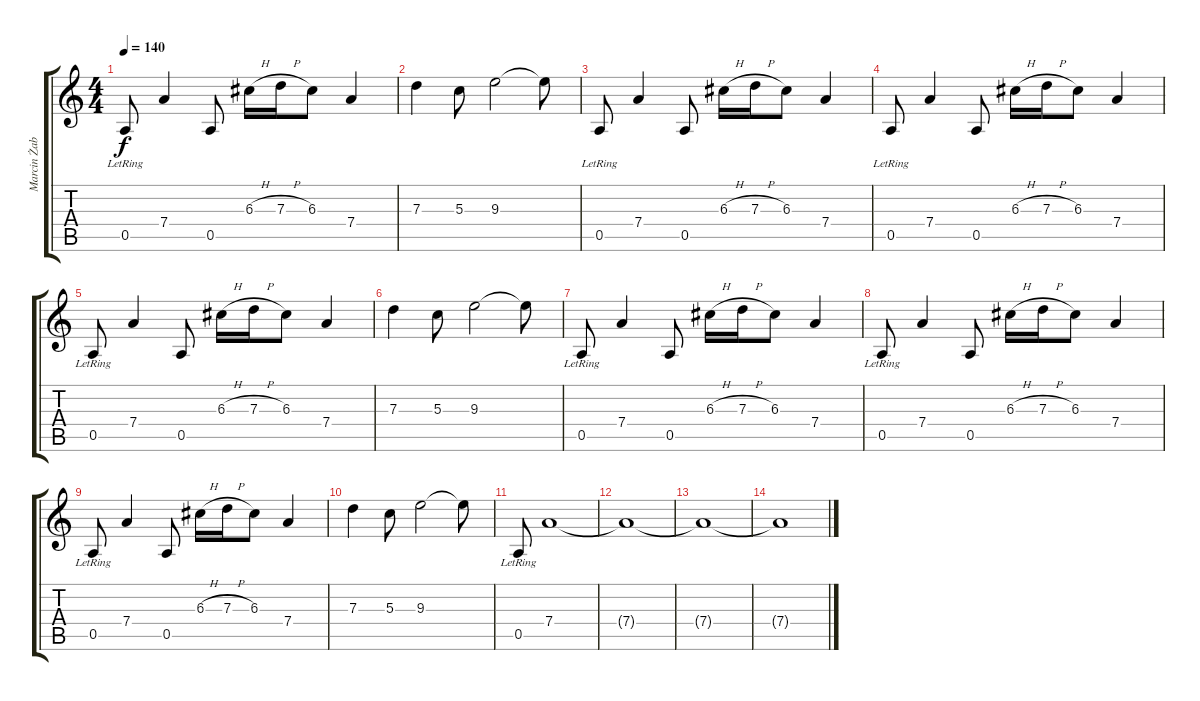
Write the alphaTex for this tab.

\track ("Marcin Żabiełowicz (Rytmiczna)" "Marcin Żab") {instrument overdrivenguitar}
\staff {score tabs}
\tuning (E4 B3 G3 D3 A2 E2) {hide}
\ts (4 4)
\tempo 140
\clef g2
\ks c
0.5{lr}.8{dy f} 7.4.4 0.5.8 6.3{h}.16 7.3{h}.16 6.3.8 7.4.4 |
7.3.4{instrument overdrivenguitar} 5.3.8 9.3.2 9.3{t}.8 |
0.5{lr}.8 7.4.4 0.5.8 6.3{h}.16 7.3{h}.16 6.3.8 7.4.4 |
0.5{lr}.8 7.4.4 0.5.8 6.3{h}.16 7.3{h}.16 6.3.8 7.4.4 |
0.5{lr}.8 7.4.4 0.5.8 6.3{h}.16 7.3{h}.16 6.3.8 7.4.4 |
7.3.4{instrument overdrivenguitar} 5.3.8 9.3.2 9.3{t}.8 |
0.5{lr}.8 7.4.4 0.5.8 6.3{h}.16 7.3{h}.16 6.3.8 7.4.4 |
0.5{lr}.8 7.4.4 0.5.8 6.3{h}.16 7.3{h}.16 6.3.8 7.4.4 |
0.5{lr}.8 7.4.4 0.5.8 6.3{h}.16 7.3{h}.16 6.3.8 7.4.4 |
7.3.4{instrument overdrivenguitar} 5.3.8 9.3.2 9.3{t}.8 |
0.5{lr}.8 7.4.1 |
7.4{t}.1 |
7.4{t}.1 |
7.4{t}.1
